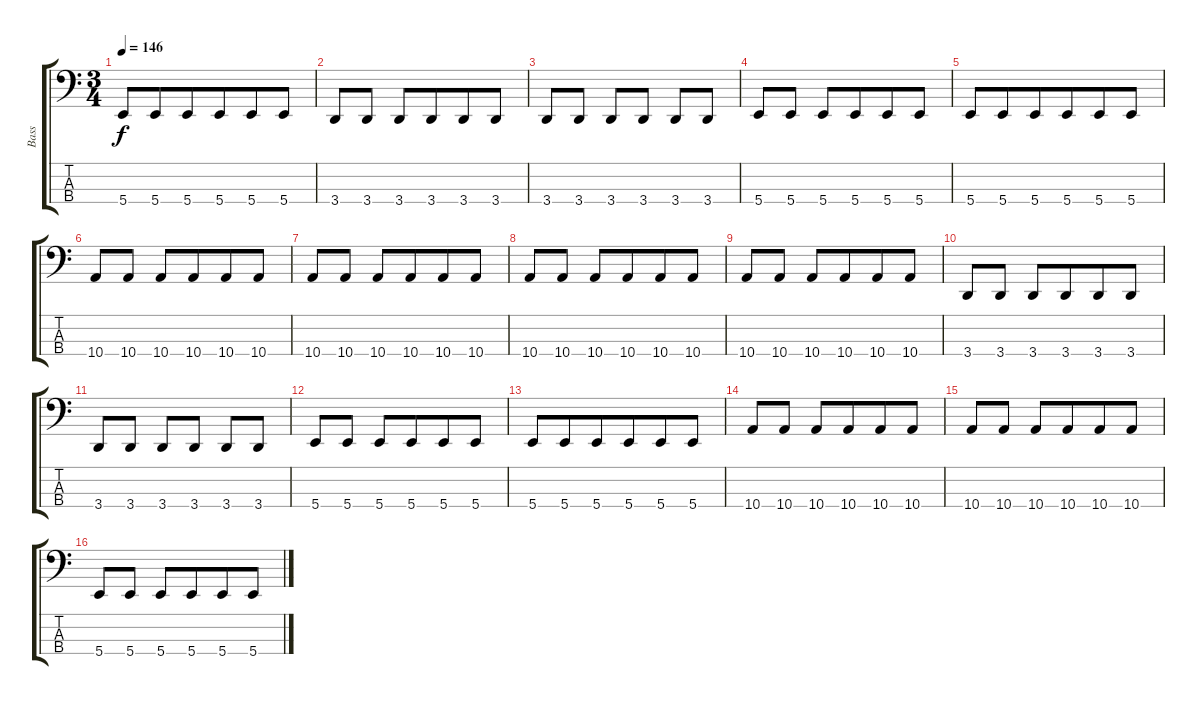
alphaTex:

\track ("Bass" "Bass") {instrument electricbasspick}
\staff {score tabs}
\tuning (E2 B1 Gb1 B0) {hide}
\ts (3 4)
\tempo 146
\clef f4
\ks c
5.4.8{dy f} 5.4.8{beam merge} 5.4.8 5.4.8{beam merge} 5.4.8 5.4.8 |
3.4.8 3.4.8 3.4.8 3.4.8{beam merge} 3.4.8{beam merge} 3.4.8 |
3.4.8{beam merge} 3.4.8 3.4.8 3.4.8 3.4.8 3.4.8 |
5.4.8{beam merge} 5.4.8 5.4.8 5.4.8{beam merge} 5.4.8 5.4.8 |
5.4.8 5.4.8{beam merge} 5.4.8 5.4.8{beam merge} 5.4.8 5.4.8 |
10.4.8 10.4.8 10.4.8 10.4.8{beam merge} 10.4.8 10.4.8 |
10.4.8 10.4.8 10.4.8 10.4.8{beam merge} 10.4.8 10.4.8 |
10.4.8 10.4.8 10.4.8 10.4.8{beam merge} 10.4.8 10.4.8 |
10.4.8 10.4.8 10.4.8 10.4.8{beam merge} 10.4.8 10.4.8 |
3.4.8 3.4.8 3.4.8 3.4.8{beam merge} 3.4.8{beam merge} 3.4.8 |
3.4.8{beam merge} 3.4.8 3.4.8 3.4.8 3.4.8 3.4.8 |
5.4.8{beam merge} 5.4.8 5.4.8 5.4.8{beam merge} 5.4.8 5.4.8 |
5.4.8 5.4.8{beam merge} 5.4.8 5.4.8{beam merge} 5.4.8 5.4.8 |
10.4.8 10.4.8 10.4.8 10.4.8{beam merge} 10.4.8 10.4.8 |
10.4.8 10.4.8 10.4.8 10.4.8{beam merge} 10.4.8 10.4.8 |
5.4.8{beam merge} 5.4.8 5.4.8 5.4.8{beam merge} 5.4.8 5.4.8
